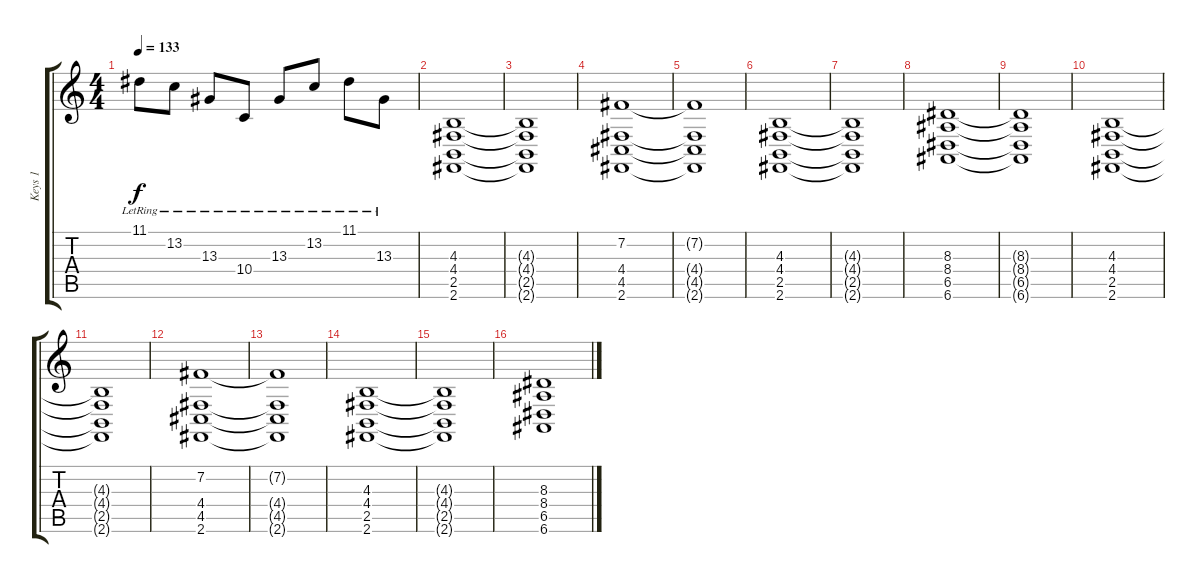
\track ("Keys 1" "Keys 1") {instrument synthstrings2}
\staff {score tabs}
\tuning (E4 B3 G3 D3 A2 E2) {hide}
\ts (4 4)
\tempo 133
\clef g2
\ks c
11.1{lr}.8{dy f} 13.2{lr}.8 13.3{lr}.8 10.4{lr}.8 13.3{lr}.8 13.2{lr}.8 11.1{lr}.8 13.3{lr}.8 |
(4.3 4.4 2.5 2.6).1{instrument synthstrings2} |
(4.3{t} 4.4{t} 2.5{t} 2.6{t}).1 |
(7.2 4.4 4.5 2.6).1 |
(7.2{t} 4.4{t} 4.5{t} 2.6{t}).1 |
(4.3 4.4 2.5 2.6).1 |
(4.3{t} 4.4{t} 2.5{t} 2.6{t}).1 |
(8.3 8.4 6.5 6.6).1 |
(8.3{t} 8.4{t} 6.5{t} 6.6{t}).1 |
(4.3 4.4 2.5 2.6).1 |
(4.3{t} 4.4{t} 2.5{t} 2.6{t}).1 |
(7.2 4.4 4.5 2.6).1 |
(7.2{t} 4.4{t} 4.5{t} 2.6{t}).1 |
(4.3 4.4 2.5 2.6).1 |
(4.3{t} 4.4{t} 2.5{t} 2.6{t}).1 |
(8.3 8.4 6.5 6.6).1
